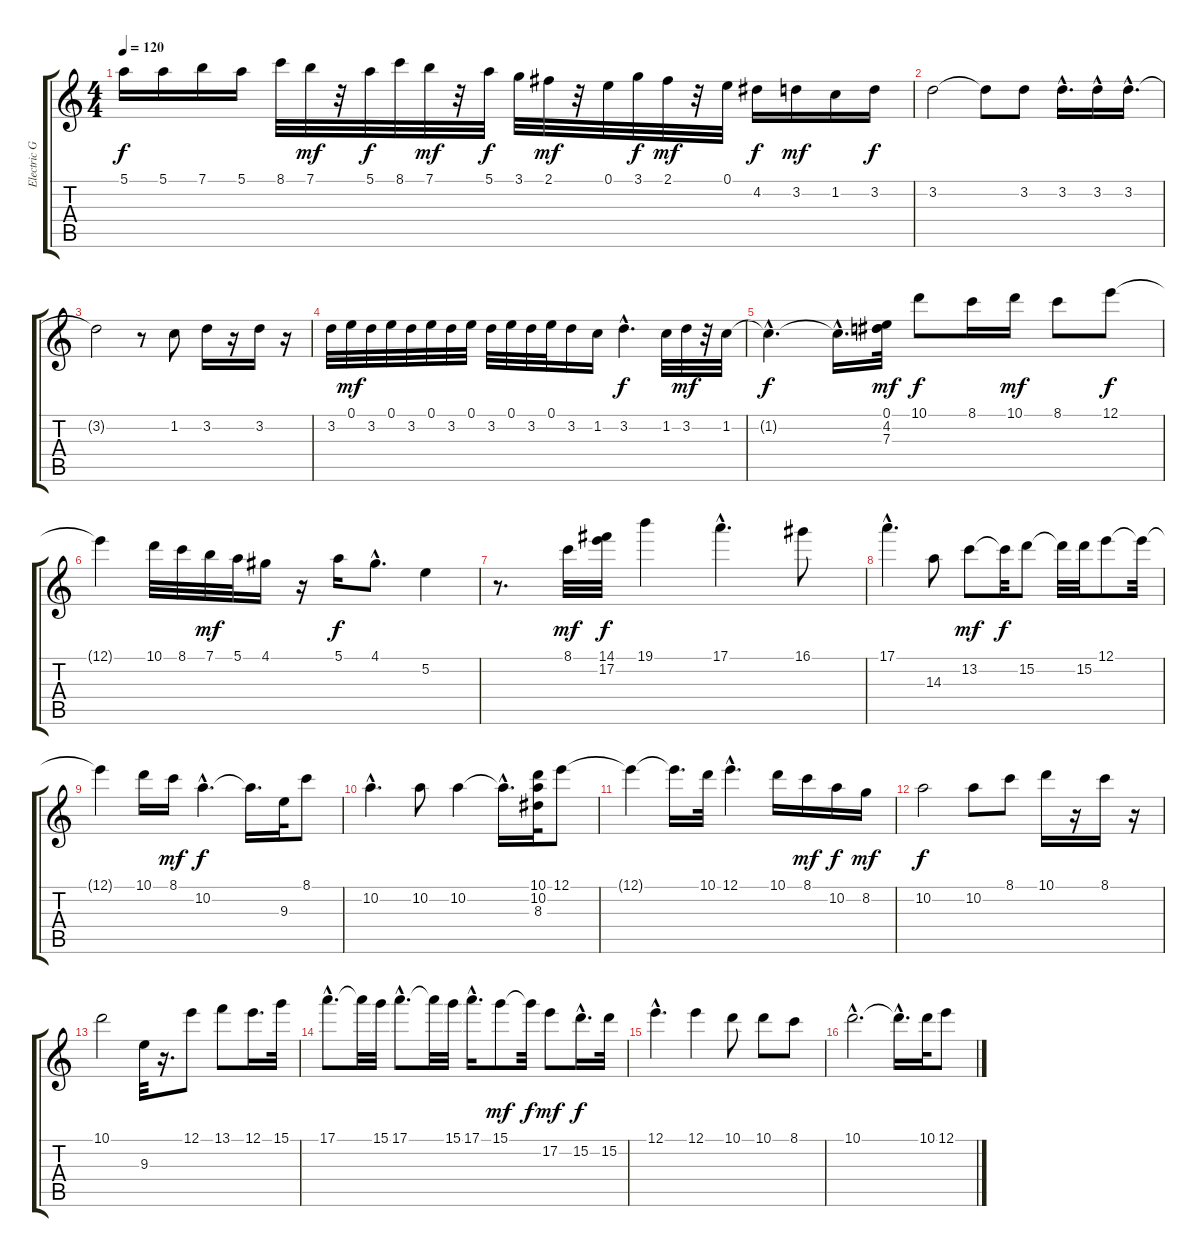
\track ("Electric Guitar" "Electric G") {instrument overdrivenguitar}
\staff {score tabs}
\tuning (E4 B3 G3 D3 A2 E2) {hide}
\ts (4 4)
\tempo 120
\clef g2
\ks c
5.1{t}.16{dy f} 5.1.16 7.1.16 5.1.16 8.1.32 7.1.32{dy mf} r.32 5.1.32{dy f} 8.1.32 7.1.32{dy mf} r.32 5.1.32{dy f} 3.1.32 2.1.32{dy mf} r.32 0.1.32 3.1.32{dy f} 2.1.32{dy mf} r.32 0.1.32 4.2.16{dy f} 3.2.16{dy mf} 1.2.16 3.2.16{dy f} |
3.2.2 3.2{t}.8 3.2.8 3.2{hac}.16{d} 3.2{hac}.16 3.2{hac}.16{d} |
3.2{t}.2 r.8 1.2.8 3.2.16 r.16 3.2.16 r.16 |
3.2.32 0.1.32{dy mf} 3.2.32 0.1.32 3.2.32 0.1.32 3.2.32 0.1.32 3.2.32 0.1.32 3.2.32 0.1.32 3.2.16 1.2.16 3.2{hac}.4{d dy f} 1.2.32 3.2.32{dy mf} r.32 1.2.32 |
1.2{hac t}.4{d dy f} 1.2{hac t}.16{d} (0.1 4.2 7.3).32{dy mf} 10.1.8{dy f} 8.1.16 10.1.16{dy mf} 8.1.8 12.1.8{dy f} |
12.1{t}.4 10.1.32 8.1.32 7.1.32{dy mf} 5.1.32 4.1.16 r.16 5.1.16{dy f} 4.1{hac}.8{d} 5.2.4 |
r.8{d} 8.1.32{dy mf} (14.1 17.2).32{dy f} 19.1.4 17.1{hac}.4{d} 16.1.8 |
17.1{hac}.4{d} 14.3.8 13.2.8{dy mf} 13.2{t}.32{dy f} 15.2.8 15.2{t}.32 15.2.32 12.1.8 12.1{t}.32 |
12.1{t}.4 10.1.16 8.1.16{dy mf} 10.2{hac}.4{d dy f} 10.2{t}.16{d} 9.3.32 8.1.8 |
10.2{hac}.4{d} 10.2.8 10.2.4 10.2{hac t}.16{d} (10.1 10.2 8.3).32 12.1.8 |
12.1{t}.4 12.1{t}.16{d} 10.1.32 12.1{hac}.4{d} 10.1.16 8.1.16{dy mf} 10.2.16{dy f} 8.2.16{dy mf} |
10.2.2{dy f} 10.2.8 8.1.8 10.1.16 r.16 8.1.16 r.16 |
10.1.2 9.3.32 r.16{d} 12.1.8 13.1.8 12.1.16{d} 15.1.32 |
17.1{hac}.8{d} 17.1{t}.32 15.1.32 17.1{hac}.8{d} 17.1{t}.32 15.1.32 17.1{hac}.16{d} 15.1.8{dy mf} 15.1{t}.32{dy f} 17.2.8{dy mf} 15.2{hac}.16{d dy f} 15.2.32 |
12.1{hac}.4{d} 12.1.4 10.1.8 10.1.8 8.1.8 |
10.1{hac}.2{d} 10.1{hac t}.16{d} 10.1.32 12.1.8
